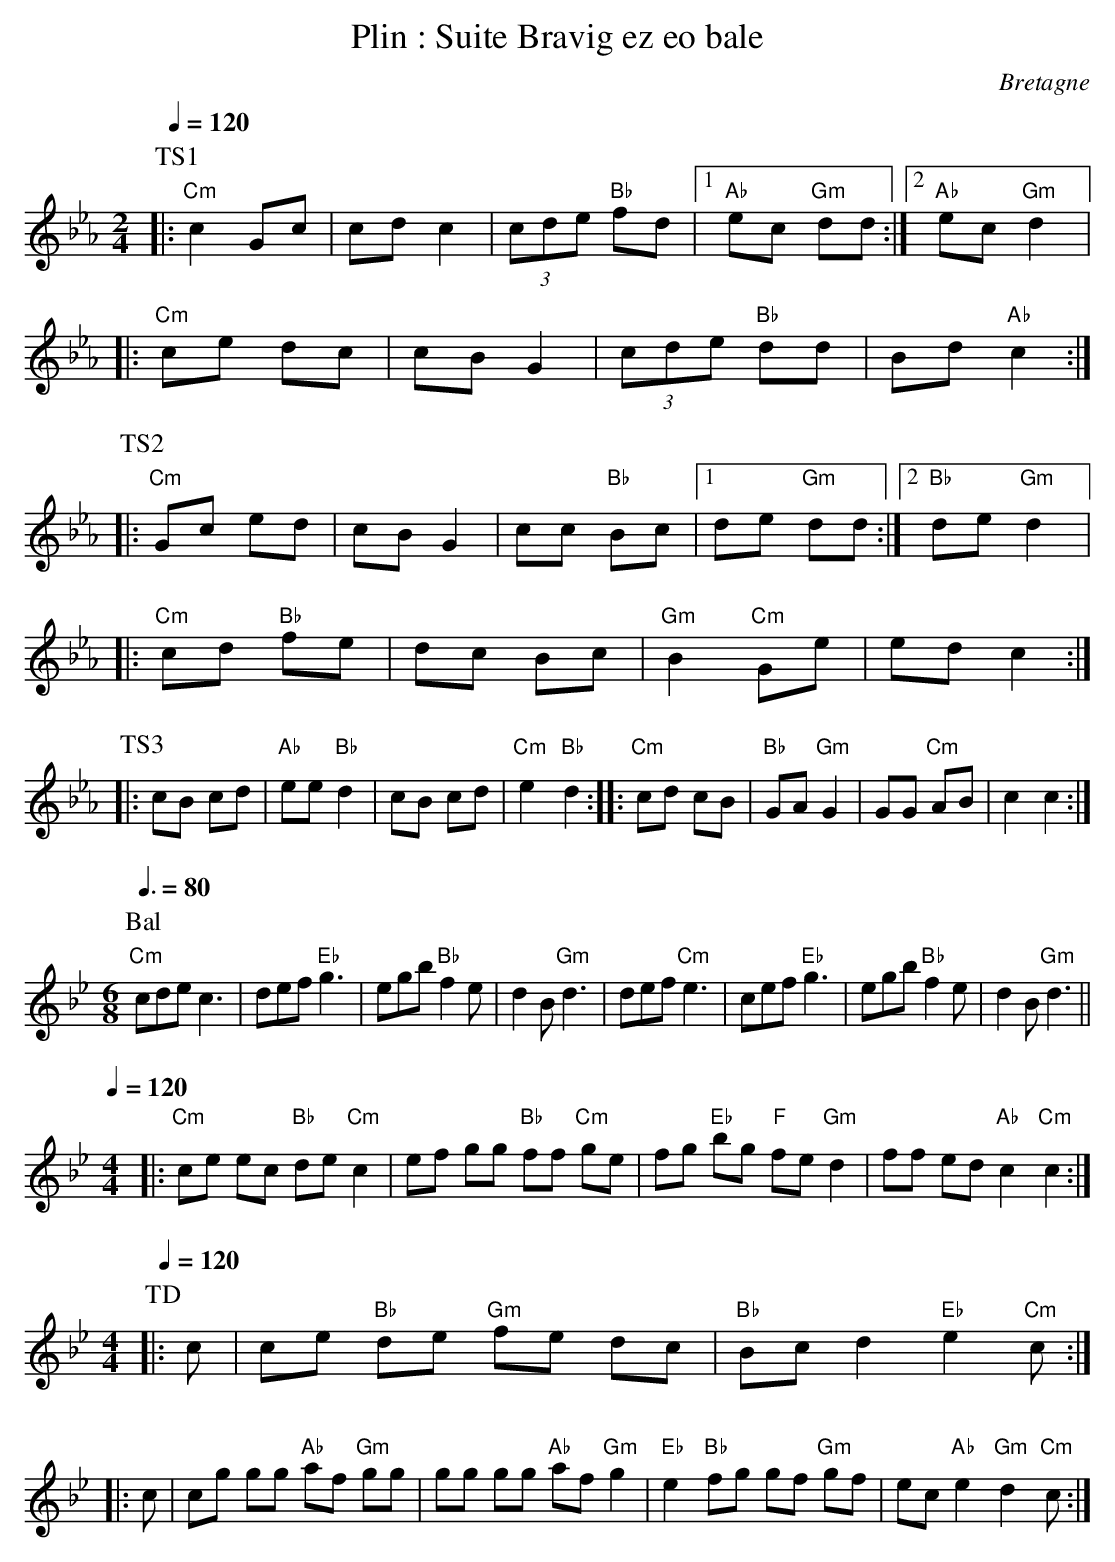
X:1
T:Plin : Suite Bravig ez eo bale
O:Bretagne
M:2/4
L:1/16
Q:1/4=120
K:Eb
P:TS1
K:Eb
|: "Cm"c4 G2c2 | c2d2 c4 | (3c2d2e2 "Bb"f2d2 |1 "Ab"e2c2 "Gm"d2d2 :|2 "Ab"e2c2 "Gm"d4 |:
"Cm"c2e2 d2c2 | c2B2 G4 | (3c2d2e2 "Bb"d2d2 | B2d2 "Ab"c4 :|
%%vskip 1
P:TS2
K:Eb
|: "Cm"G2c2 e2d2 | c2B2 G4 | c2c2 "Bb"B2c2 |1 d2e2 "Gm"d2d2 :|2 "Bb"d2e2 "Gm"d4 |:
"Cm"c2d2 "Bb"f2e2 | d2c2 B2c2 | "Gm"B4 "Cm"G2e2 | e2d2 c4 :|
%%vskip 1
P:TS3
K:Eb
|: c2B2 c2d2 | "Ab"e2e2 "Bb"d4 | c2B2 c2d2 | "Cm"e4 "Bb"d4 :: "Cm"c2d2 c2B2 | "Bb"G2A2 "Gm"G4 | G2G2 "Cm"A2B2 | c4 c4 :|
%%vskip 1
P:Bal
Q:3/8=80
M:6/8
L:1/16
K:Bb
"Cm"c2d2e2 c6 | d2e2f2 "Eb"g6 | e2g2b2 "Bb"f4 e2 | d4 B2 "Gm"d6 | d2e2f2 "Cm"e6 | c2e2f2 "Eb"g6 | e2g2b2 "Bb"f4 e2 | d4 B2 "Gm"d6 ||
Q:1/4=120
M:4/4
L:1/16
K:Bb
|: "Cm"c2e2 e2c2 "Bb"d2e2 "Cm"c4 | e2f2 g2g2 "Bb"f2f2 "Cm"g2e2 | f2g2 "Eb"b2g2 "F"f2e2 "Gm"d4 | f2f2 e2d2 "Ab"c4 "Cm"c4 :|
%%vskip 1
P:TD
Q:1/4=120
M:4/4
L:1/16
K:Bb
|: c2 | c2e2 "Bb"d2e2 "Gm"f2e2 d2c2 | "Bb"B2c2 d4 "Eb"e4 "Cm"c2 ::
c2 | c2g2 g2g2 "Ab"a2f2 "Gm"g2g2 | g2g2 g2g2 "Ab"a2f2 "Gm"g4 | "Eb"e4 "Bb"f2g2 g2f2 "Gm"g2f2 | e2c2 "Ab"e4 "Gm"d4 "Cm"c2 :|
